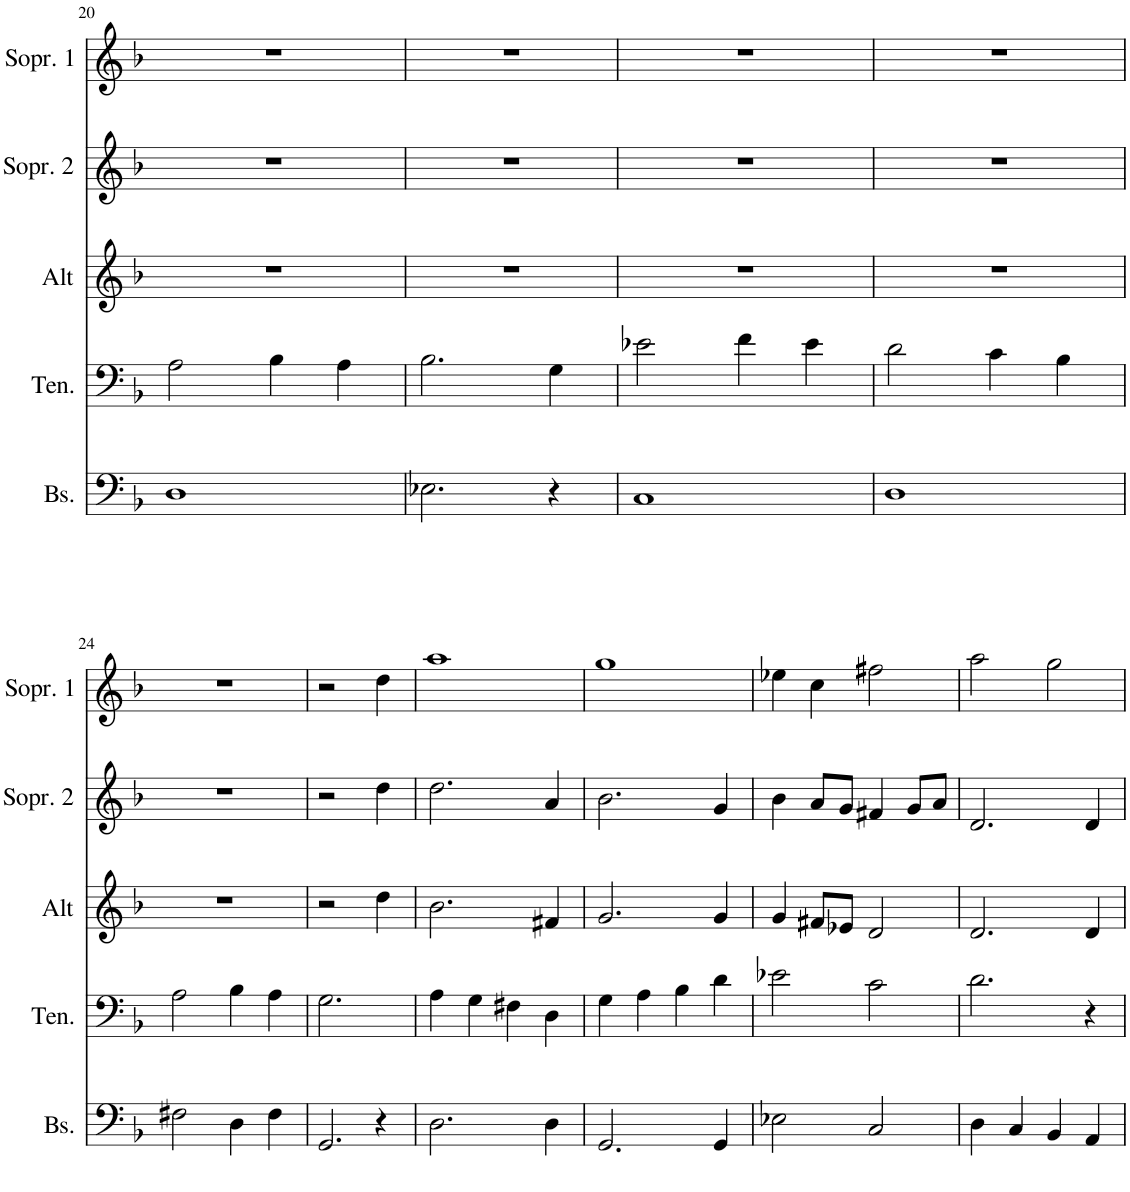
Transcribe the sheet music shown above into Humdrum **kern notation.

**kern	**kern	**kern	**kern	**kern
*part5	*part4	*part3	*part2	*part1
*staff5	*staff4	*staff3	*staff2	*staff1
*I"Bass	*I"Tenor	*I"Alt	*I"Sopran 2	*I"Sopran 1
*I'Bs.	*I'Ten.	*I'Alt	*I'Sopr. 2	*I'Sopr. 1
!!LO:PB:g=z
*clefF4	*clefF4	*clefG2	*clefG2	*clefG2
*	*	*ITrd1c2	*ITrd1c2	*
*k[b-]	*k[b-]	*k[b-]	*k[b-]	*k[b-]
*M4/4	*M4/4	*M4/4	*M4/4	*M4/4
=20	=20	=20	=20	=20
1D	2A\	1r	1r	1r
.	4B-\	.	.	.
.	4A\	.	.	.
=21	=21	=21	=21	=21
2.E-X\	2.B-\	1r	1r	1r
4r	4G\	.	.	.
=22	=22	=22	=22	=22
1C	2e-X\	1r	1r	1r
.	4f\	.	.	.
.	4e-\	.	.	.
=23	=23	=23	=23	=23
1D	2d\	1r	1r	1r
.	4c\	.	.	.
.	4B-\	.	.	.
!!LO:LB:g=z
=24	=24	=24	=24	=24
2F#X\	2A\	1r	1r	1r
4D\	4B-\	.	.	.
4F#\	4A\	.	.	.
=25	=25	=25	=25	=25
2.GG/	2.G\	2r	2r	2r
.	.	4dd\	4dd\	4dd\
4r	4ryy	4ryy	4ryy	4ryy
=26	=26	=26	=26	=26
2.D\	4A\	2.b-\	2.dd\	1aa
.	4G\	.	.	.
.	4F#X\	.	.	.
4D\	4D\	4f#X/	4a/	.
=27	=27	=27	=27	=27
2.GG/	4G\	2.g/	2.b-\	1gg
.	4A\	.	.	.
.	4B-\	.	.	.
4GG/	4d\	4g/	4g/	.
=28	=28	=28	=28	=28
2E-X\	2e-X\	4g/	4b-\	4ee-X\
.	.	8f#X/L	8a/L	4cc\
.	.	8e-X/J	8g/J	.
2C/	2c\	2d/	4f#X/	2ff#X\
.	.	.	8g/L	.
.	.	.	8a/J	.
=29	=29	=29	=29	=29
4D\	2.d\	2.d/	2.d/	2aa\
4C/	.	.	.	.
4BB-/	.	.	.	2gg\
4AA/	4r	4d/	4d/	.
=	=	=	=	=
*-	*-	*-	*-	*-
